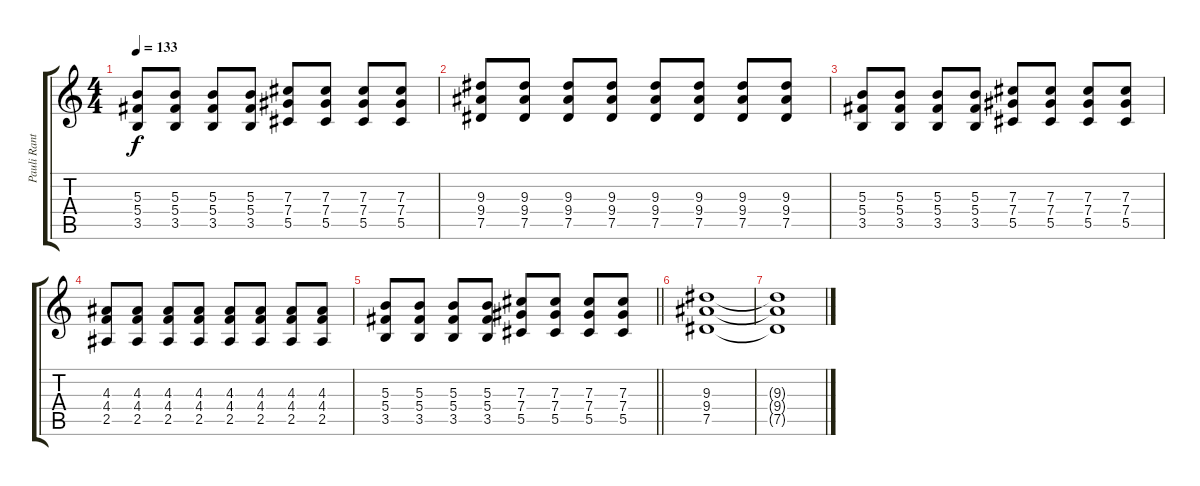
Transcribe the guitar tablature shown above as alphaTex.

\track ("Pauli Rantasalmi - Guitar" "Pauli Rant") {instrument distortionguitar}
\staff {score tabs}
\tuning (Eb4 Bb3 Gb3 Db3 Ab2 Eb2) {hide}
\ts (4 4)
\tempo 133
\clef g2
\ks c
(5.3 5.4 3.5).8{dy f} (5.3 5.4 3.5).8 (5.3 5.4 3.5).8 (5.3 5.4 3.5).8 (7.3 7.4 5.5).8 (7.3 7.4 5.5).8 (7.3 7.4 5.5).8 (7.3 7.4 5.5).8 |
(9.3 9.4 7.5).8 (9.3 9.4 7.5).8 (9.3 9.4 7.5).8 (9.3 9.4 7.5).8 (9.3 9.4 7.5).8 (9.3 9.4 7.5).8 (9.3 9.4 7.5).8 (9.3 9.4 7.5).8 |
(5.3 5.4 3.5).8 (5.3 5.4 3.5).8 (5.3 5.4 3.5).8 (5.3 5.4 3.5).8 (7.3 7.4 5.5).8 (7.3 7.4 5.5).8 (7.3 7.4 5.5).8 (7.3 7.4 5.5).8 |
(4.3 4.4 2.5).8 (4.3 4.4 2.5).8 (4.3 4.4 2.5).8 (4.3 4.4 2.5).8 (4.3 4.4 2.5).8 (4.3 4.4 2.5).8 (4.3 4.4 2.5).8 (4.3 4.4 2.5).8 |
\barLineRight lightlight
(5.3 5.4 3.5).8 (5.3 5.4 3.5).8 (5.3 5.4 3.5).8 (5.3 5.4 3.5).8 (7.3 7.4 5.5).8 (7.3 7.4 5.5).8 (7.3 7.4 5.5).8 (7.3 7.4 5.5).8 |
(9.3 9.4 7.5).1{volume 0} |
(9.3{t} 9.4{t} 7.5{t}).1
